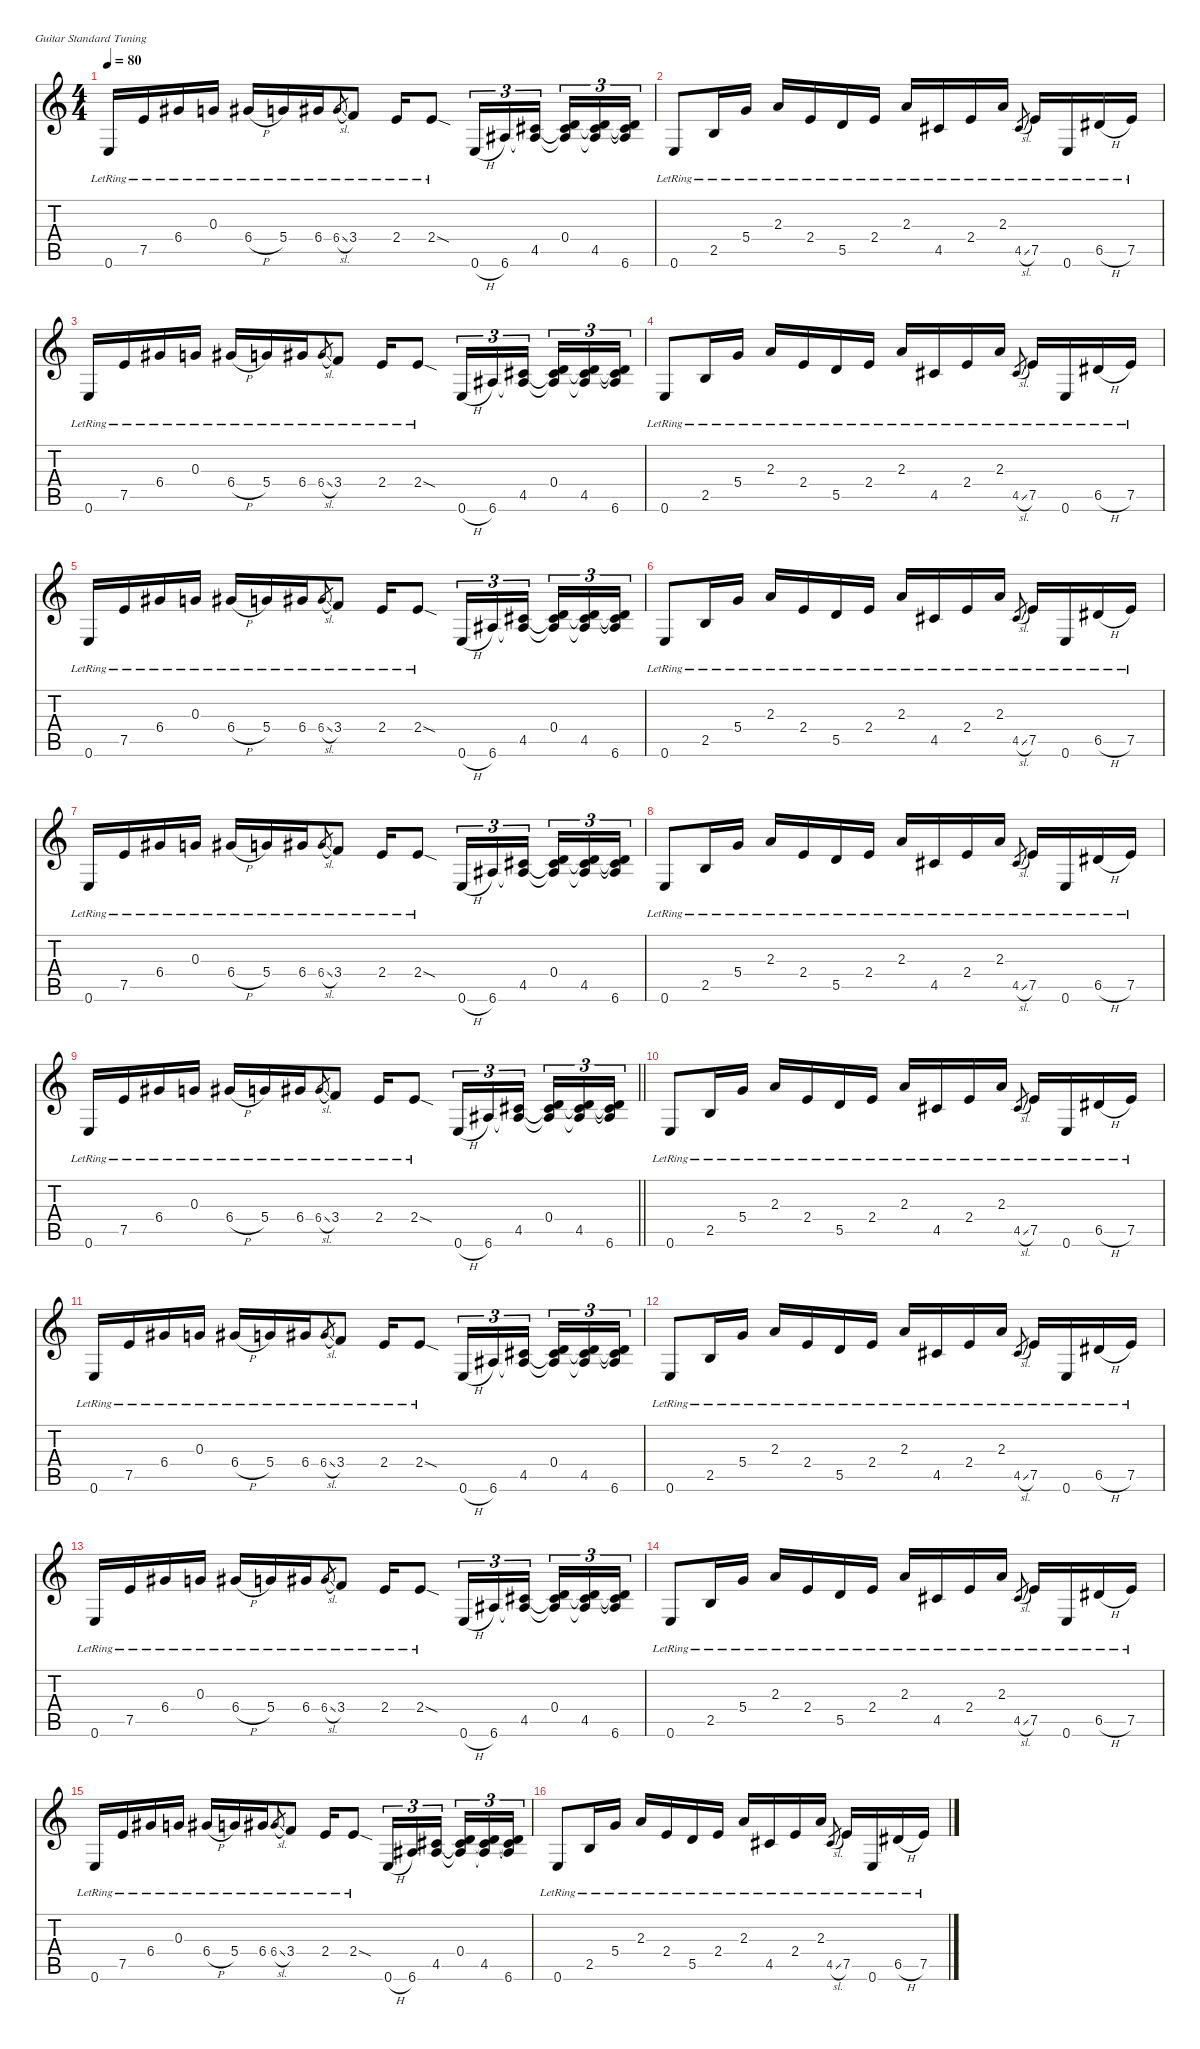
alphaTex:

\defaultSystemsLayout 4
\hideDynamics
\bracketExtendMode nobrackets
\singleTrackTrackNamePolicy hidden
\multiTrackTrackNamePolicy hidden
\firstSystemTrackNameMode fullname
\firstSystemTrackNameOrientation horizontal
\otherSystemsTrackNameOrientation horizontal
\track ("Guitar 1" "s.guit.") {defaultSystemsLayout 4 mute instrument acousticguitarsteel}
\staff {score tabs}
\tuning (E4 B3 G3 D3 A2 E2)
\ts (4 4)
\tempo 80
\clef g2
\ks c
0.6{lr}.16{dy f beam Up} 7.5{lr}.16{beam Up} 6.4{lr acc #}.16{beam Up} 0.3{lr}.16{beam Up} 6.4{h lr acc #}.16{beam Up} 5.4{lr}.16{beam Up} 6.4{lr acc #}.16{beam Up} 6.4{sl lr acc #}.8{gr dy mf beam Up} 3.4{lr}.8{dy f beam Up} 2.4{lr}.16{beam Up} 2.4{sod lr}.8{beam Up} 0.6{h}.16{tu (3 2) beam Up} 6.6{acc #}.16{tu (3 2) beam Up} (4.5{acc #} 6.6{t acc #}).16{tu (3 2) beam Up} (0.4 4.5{t acc #} 6.6{t acc #}).16{tu (3 2) beam Up} (0.4{t} 4.5{acc #} 6.6{t acc #}).16{tu (3 2) beam Up} (0.4{t} 4.5{t acc #} 6.6{acc #}).16{tu (3 2) beam Up} |
0.6{lr}.8{beam Up} 2.5{lr}.16{beam Up} 5.4{lr}.16{beam Up} 2.3{lr}.16{beam Up} 2.4{lr}.16{beam Up} 5.5{lr}.16{beam Up} 2.4{lr}.16{beam Up} 2.3{lr}.16{beam Up} 4.5{lr acc #}.16{beam Up} 2.4{lr}.16{beam Up} 2.3{lr}.16{beam Up} 4.5{sl lr acc #}.8{gr dy mf beam Up} 7.5{lr}.16{dy f beam Up} 0.6{lr}.16{beam Up} 6.5{h lr acc #}.16{beam Up} 7.5{lr}.16{beam Up} |
0.6{lr}.16{beam Up} 7.5{lr}.16{beam Up} 6.4{lr acc #}.16{beam Up} 0.3{lr}.16{beam Up} 6.4{h lr acc #}.16{beam Up} 5.4{lr}.16{beam Up} 6.4{lr acc #}.16{beam Up} 6.4{sl lr acc #}.8{gr dy mf beam Up} 3.4{lr}.8{dy f beam Up} 2.4{lr}.16{beam Up} 2.4{sod lr}.8{beam Up} 0.6{h}.16{tu (3 2) beam Up} 6.6{acc #}.16{tu (3 2) beam Up} (4.5{acc #} 6.6{t acc #}).16{tu (3 2) beam Up} (0.4 4.5{t acc #} 6.6{t acc #}).16{tu (3 2) beam Up} (0.4{t} 4.5{acc #} 6.6{t acc #}).16{tu (3 2) beam Up} (0.4{t} 4.5{t acc #} 6.6{acc #}).16{tu (3 2) beam Up} |
0.6{lr}.8{beam Up} 2.5{lr}.16{beam Up} 5.4{lr}.16{beam Up} 2.3{lr}.16{beam Up} 2.4{lr}.16{beam Up} 5.5{lr}.16{beam Up} 2.4{lr}.16{beam Up} 2.3{lr}.16{beam Up} 4.5{lr acc #}.16{beam Up} 2.4{lr}.16{beam Up} 2.3{lr}.16{beam Up} 4.5{sl lr acc #}.8{gr dy mf beam Up} 7.5{lr}.16{dy f beam Up} 0.6{lr}.16{beam Up} 6.5{h lr acc #}.16{beam Up} 7.5{lr}.16{beam Up} |
0.6{lr}.16{beam Up} 7.5{lr}.16{beam Up} 6.4{lr acc #}.16{beam Up} 0.3{lr}.16{beam Up} 6.4{h lr acc #}.16{beam Up} 5.4{lr}.16{beam Up} 6.4{lr acc #}.16{beam Up} 6.4{sl lr acc #}.8{gr dy mf beam Up} 3.4{lr}.8{dy f beam Up} 2.4{lr}.16{beam Up} 2.4{sod lr}.8{beam Up} 0.6{h}.16{tu (3 2) beam Up} 6.6{acc #}.16{tu (3 2) beam Up} (4.5{acc #} 6.6{t acc #}).16{tu (3 2) beam Up} (0.4 4.5{t acc #} 6.6{t acc #}).16{tu (3 2) beam Up} (0.4{t} 4.5{acc #} 6.6{t acc #}).16{tu (3 2) beam Up} (0.4{t} 4.5{t acc #} 6.6{acc #}).16{tu (3 2) beam Up} |
0.6{lr}.8{beam Up} 2.5{lr}.16{beam Up} 5.4{lr}.16{beam Up} 2.3{lr}.16{beam Up} 2.4{lr}.16{beam Up} 5.5{lr}.16{beam Up} 2.4{lr}.16{beam Up} 2.3{lr}.16{beam Up} 4.5{lr acc #}.16{beam Up} 2.4{lr}.16{beam Up} 2.3{lr}.16{beam Up} 4.5{sl lr acc #}.8{gr dy mf beam Up} 7.5{lr}.16{dy f beam Up} 0.6{lr}.16{beam Up} 6.5{h lr acc #}.16{beam Up} 7.5{lr}.16{beam Up} |
0.6{lr}.16{beam Up} 7.5{lr}.16{beam Up} 6.4{lr acc #}.16{beam Up} 0.3{lr}.16{beam Up} 6.4{h lr acc #}.16{beam Up} 5.4{lr}.16{beam Up} 6.4{lr acc #}.16{beam Up} 6.4{sl lr acc #}.8{gr dy mf beam Up} 3.4{lr}.8{dy f beam Up} 2.4{lr}.16{beam Up} 2.4{sod lr}.8{beam Up} 0.6{h}.16{tu (3 2) beam Up} 6.6{acc #}.16{tu (3 2) beam Up} (4.5{acc #} 6.6{t acc #}).16{tu (3 2) beam Up} (0.4 4.5{t acc #} 6.6{t acc #}).16{tu (3 2) beam Up} (0.4{t} 4.5{acc #} 6.6{t acc #}).16{tu (3 2) beam Up} (0.4{t} 4.5{t acc #} 6.6{acc #}).16{tu (3 2) beam Up} |
0.6{lr}.8{beam Up} 2.5{lr}.16{beam Up} 5.4{lr}.16{beam Up} 2.3{lr}.16{beam Up} 2.4{lr}.16{beam Up} 5.5{lr}.16{beam Up} 2.4{lr}.16{beam Up} 2.3{lr}.16{beam Up} 4.5{lr acc #}.16{beam Up} 2.4{lr}.16{beam Up} 2.3{lr}.16{beam Up} 4.5{sl lr acc #}.8{gr dy mf beam Up} 7.5{lr}.16{dy f beam Up} 0.6{lr}.16{beam Up} 6.5{h lr acc #}.16{beam Up} 7.5{lr}.16{beam Up} |
\barLineRight lightlight
0.6{lr}.16{beam Up} 7.5{lr}.16{beam Up} 6.4{lr acc #}.16{beam Up} 0.3{lr}.16{beam Up} 6.4{h lr acc #}.16{beam Up} 5.4{lr}.16{beam Up} 6.4{lr acc #}.16{beam Up} 6.4{sl lr acc #}.8{gr dy mf beam Up} 3.4{lr}.8{dy f beam Up} 2.4{lr}.16{beam Up} 2.4{sod lr}.8{beam Up} 0.6{h}.16{tu (3 2) beam Up} 6.6{acc #}.16{tu (3 2) beam Up} (4.5{acc #} 6.6{t acc #}).16{tu (3 2) beam Up} (0.4 4.5{t acc #} 6.6{t acc #}).16{tu (3 2) beam Up} (0.4{t} 4.5{acc #} 6.6{t acc #}).16{tu (3 2) beam Up} (0.4{t} 4.5{t acc #} 6.6{acc #}).16{tu (3 2) beam Up} |
0.6{lr}.8{beam Up} 2.5{lr}.16{beam Up} 5.4{lr}.16{beam Up} 2.3{lr}.16{beam Up} 2.4{lr}.16{beam Up} 5.5{lr}.16{beam Up} 2.4{lr}.16{beam Up} 2.3{lr}.16{beam Up} 4.5{lr acc #}.16{beam Up} 2.4{lr}.16{beam Up} 2.3{lr}.16{beam Up} 4.5{sl lr acc #}.8{gr dy mf beam Up} 7.5{lr}.16{dy f beam Up} 0.6{lr}.16{beam Up} 6.5{h lr acc #}.16{beam Up} 7.5{lr}.16{beam Up} |
0.6{lr}.16{beam Up} 7.5{lr}.16{beam Up} 6.4{lr acc #}.16{beam Up} 0.3{lr}.16{beam Up} 6.4{h lr acc #}.16{beam Up} 5.4{lr}.16{beam Up} 6.4{lr acc #}.16{beam Up} 6.4{sl lr acc #}.8{gr dy mf beam Up} 3.4{lr}.8{dy f beam Up} 2.4{lr}.16{beam Up} 2.4{sod lr}.8{beam Up} 0.6{h}.16{tu (3 2) beam Up} 6.6{acc #}.16{tu (3 2) beam Up} (4.5{acc #} 6.6{t acc #}).16{tu (3 2) beam Up} (0.4 4.5{t acc #} 6.6{t acc #}).16{tu (3 2) beam Up} (0.4{t} 4.5{acc #} 6.6{t acc #}).16{tu (3 2) beam Up} (0.4{t} 4.5{t acc #} 6.6{acc #}).16{tu (3 2) beam Up} |
0.6{lr}.8{beam Up} 2.5{lr}.16{beam Up} 5.4{lr}.16{beam Up} 2.3{lr}.16{beam Up} 2.4{lr}.16{beam Up} 5.5{lr}.16{beam Up} 2.4{lr}.16{beam Up} 2.3{lr}.16{beam Up} 4.5{lr acc #}.16{beam Up} 2.4{lr}.16{beam Up} 2.3{lr}.16{beam Up} 4.5{sl lr acc #}.8{gr dy mf beam Up} 7.5{lr}.16{dy f beam Up} 0.6{lr}.16{beam Up} 6.5{h lr acc #}.16{beam Up} 7.5{lr}.16{beam Up} |
0.6{lr}.16{beam Up} 7.5{lr}.16{beam Up} 6.4{lr acc #}.16{beam Up} 0.3{lr}.16{beam Up} 6.4{h lr acc #}.16{beam Up} 5.4{lr}.16{beam Up} 6.4{lr acc #}.16{beam Up} 6.4{sl lr acc #}.8{gr dy mf beam Up} 3.4{lr}.8{dy f beam Up} 2.4{lr}.16{beam Up} 2.4{sod lr}.8{beam Up} 0.6{h}.16{tu (3 2) beam Up} 6.6{acc #}.16{tu (3 2) beam Up} (4.5{acc #} 6.6{t acc #}).16{tu (3 2) beam Up} (0.4 4.5{t acc #} 6.6{t acc #}).16{tu (3 2) beam Up} (0.4{t} 4.5{acc #} 6.6{t acc #}).16{tu (3 2) beam Up} (0.4{t} 4.5{t acc #} 6.6{acc #}).16{tu (3 2) beam Up} |
0.6{lr}.8{beam Up} 2.5{lr}.16{beam Up} 5.4{lr}.16{beam Up} 2.3{lr}.16{beam Up} 2.4{lr}.16{beam Up} 5.5{lr}.16{beam Up} 2.4{lr}.16{beam Up} 2.3{lr}.16{beam Up} 4.5{lr acc #}.16{beam Up} 2.4{lr}.16{beam Up} 2.3{lr}.16{beam Up} 4.5{sl lr acc #}.8{gr dy mf beam Up} 7.5{lr}.16{dy f beam Up} 0.6{lr}.16{beam Up} 6.5{h lr acc #}.16{beam Up} 7.5{lr}.16{beam Up} |
0.6{lr}.16{beam Up} 7.5{lr}.16{beam Up} 6.4{lr acc #}.16{beam Up} 0.3{lr}.16{beam Up} 6.4{h lr acc #}.16{beam Up} 5.4{lr}.16{beam Up} 6.4{lr acc #}.16{beam Up} 6.4{sl lr acc #}.8{gr dy mf beam Up} 3.4{lr}.8{dy f beam Up} 2.4{lr}.16{beam Up} 2.4{sod lr}.8{beam Up} 0.6{h}.16{tu (3 2) beam Up} 6.6{acc #}.16{tu (3 2) beam Up} (4.5{acc #} 6.6{t acc #}).16{tu (3 2) beam Up} (0.4 4.5{t acc #} 6.6{t acc #}).16{tu (3 2) beam Up} (0.4{t} 4.5{acc #} 6.6{t acc #}).16{tu (3 2) beam Up} (0.4{t} 4.5{t acc #} 6.6{acc #}).16{tu (3 2) beam Up} |
0.6{lr}.8{beam Up} 2.5{lr}.16{beam Up} 5.4{lr}.16{beam Up} 2.3{lr}.16{beam Up} 2.4{lr}.16{beam Up} 5.5{lr}.16{beam Up} 2.4{lr}.16{beam Up} 2.3{lr}.16{beam Up} 4.5{lr acc #}.16{beam Up} 2.4{lr}.16{beam Up} 2.3{lr}.16{beam Up} 4.5{sl lr acc #}.8{gr dy mf beam Up} 7.5{lr}.16{dy f beam Up} 0.6{lr}.16{beam Up} 6.5{h lr acc #}.16{beam Up} 7.5{lr}.16{beam Up}
